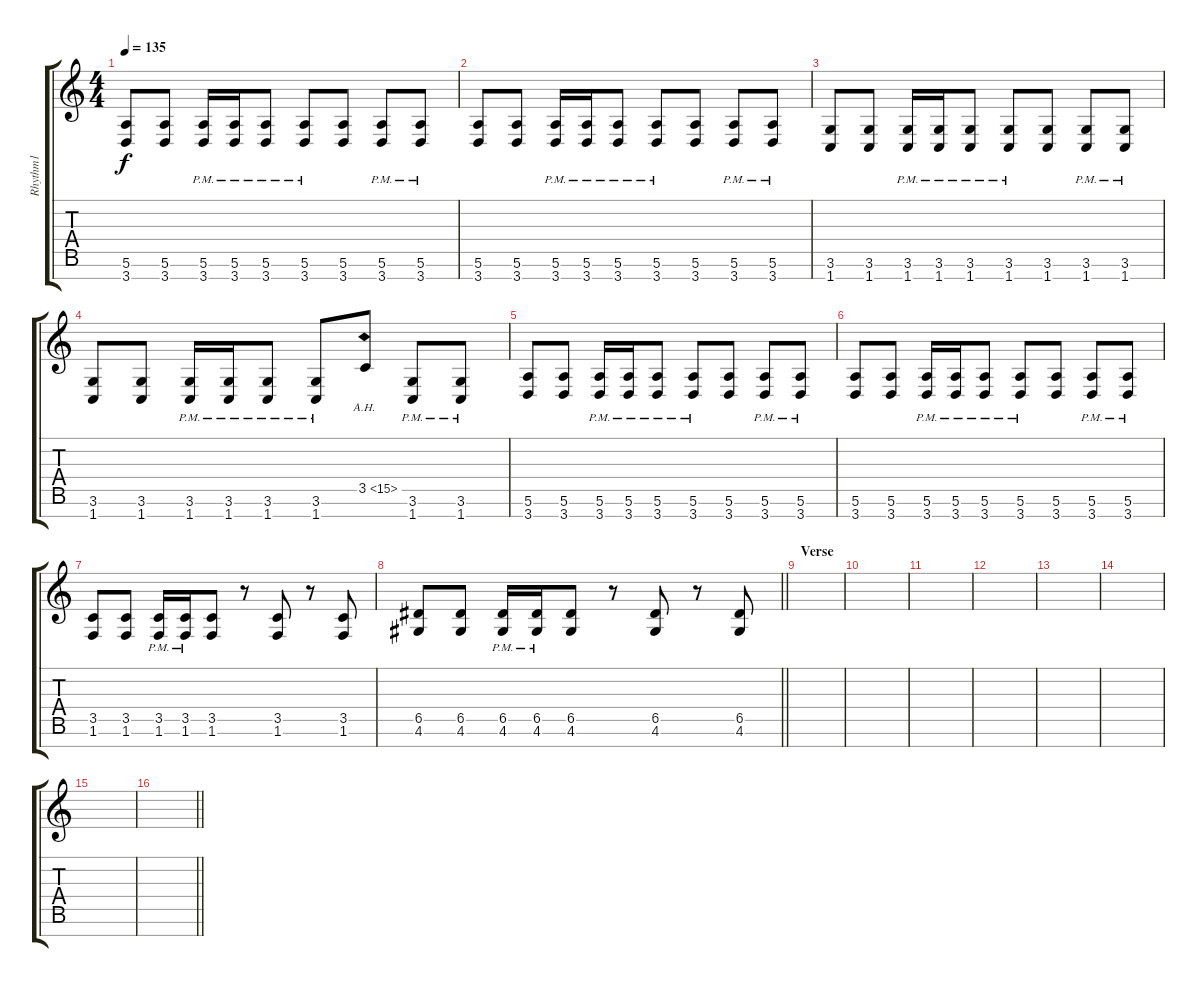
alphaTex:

\track ("Rhythm1" "Rhythm1") {instrument distortionguitar}
\staff {score tabs}
\tuning (E4 B3 G3 D3 A2 E2 B1) {hide}
\ts (4 4)
\tempo 135
\clef g2
\ks c
(5.6 3.7).8{dy f} (5.6 3.7).8 (5.6{pm} 3.7{pm}).16 (5.6{pm} 3.7{pm}).16 (5.6{pm} 3.7{pm}).8 (5.6{pm} 3.7{pm}).8 (5.6 3.7).8 (5.6{pm} 3.7{pm}).8 (5.6{pm} 3.7{pm}).8 |
(5.6 3.7).8 (5.6 3.7).8 (5.6{pm} 3.7{pm}).16 (5.6{pm} 3.7{pm}).16 (5.6{pm} 3.7{pm}).8 (5.6{pm} 3.7{pm}).8 (5.6 3.7).8 (5.6{pm} 3.7{pm}).8 (5.6{pm} 3.7{pm}).8 |
(3.6 1.7).8 (3.6 1.7).8 (3.6{pm} 1.7{pm}).16 (3.6{pm} 1.7{pm}).16 (3.6{pm} 1.7{pm}).8 (3.6{pm} 1.7{pm}).8 (3.6 1.7).8 (3.6{pm} 1.7{pm}).8 (3.6{pm} 1.7{pm}).8 |
(3.6 1.7).8 (3.6 1.7).8 (3.6{pm} 1.7{pm}).16 (3.6{pm} 1.7{pm}).16 (3.6{pm} 1.7{pm}).8 (3.6{pm} 1.7).8 3.5{ah 12}.8 (3.6{pm} 1.7{pm}).8 (3.6{pm} 1.7{pm}).8 |
(5.6 3.7).8 (5.6 3.7).8 (5.6{pm} 3.7{pm}).16 (5.6{pm} 3.7{pm}).16 (5.6{pm} 3.7{pm}).8 (5.6{pm} 3.7{pm}).8 (5.6 3.7).8 (5.6{pm} 3.7{pm}).8 (5.6{pm} 3.7{pm}).8 |
(5.6 3.7).8 (5.6 3.7).8 (5.6{pm} 3.7{pm}).16 (5.6{pm} 3.7{pm}).16 (5.6{pm} 3.7{pm}).8 (5.6{pm} 3.7{pm}).8 (5.6 3.7).8 (5.6{pm} 3.7{pm}).8 (5.6{pm} 3.7{pm}).8 |
(3.5 1.6).8 (3.5 1.6).8 (3.5{pm} 1.6{pm}).16 (3.5{pm} 1.6{pm}).16 (3.5 1.6).8 r.8 (3.5 1.6).8 r.8 (3.5 1.6).8 |
\barLineRight lightlight
(6.5 4.6).8 (6.5 4.6).8 (6.5{pm} 4.6{pm}).16 (6.5{pm} 4.6{pm}).16 (6.5 4.6).8 r.8 (6.5 4.6).8 r.8 (6.5 4.6).8 |
\section ("" "Verse")
|
|
|
|
|
|
|
\barLineRight lightlight
